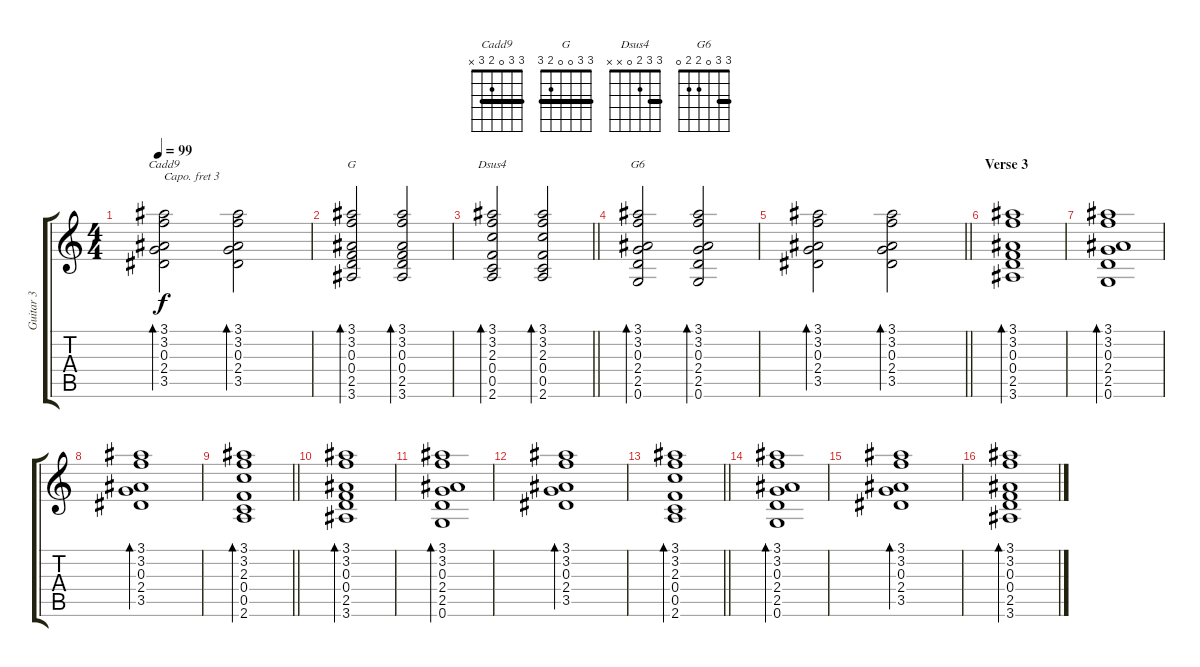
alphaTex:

\track ("Guitar 3" "Guitar 3") {instrument acousticguitarnylon}
\staff {score tabs}
\capo 3
\tuning (E4 B3 G3 D3 A2 E2) {hide}
\chord ("Cadd9" 3 3 0 2 3 x) {barre 3}
\chord ("G" 3 3 0 0 2 3) {barre 3}
\chord ("Dsus4" 3 3 2 0 x x) {barre 3}
\chord ("G6" 3 3 0 2 2 0) {barre 3}
\ts (4 4)
\tempo 99
\clef g2
\ks c
(3.1 3.2 0.3 2.4 3.5).2{bd 120 ch "Cadd9" dy f} (3.1 3.2 0.3 2.4 3.5).2{bd 120} |
(3.1 3.2 0.3 0.4 2.5 3.6).2{bd 120 ch "G"} (3.1 3.2 0.3 0.4 2.5 3.6).2{bd 120} |
\barLineRight lightlight
(3.1 3.2 2.3 0.4 0.5 2.6).2{bd 120 ch "Dsus4"} (3.1 3.2 2.3 0.4 0.5 2.6).2{bd 120} |
(3.1 3.2 0.3 2.4 2.5 0.6).2{bd 120 ch "G6"} (3.1 3.2 0.3 2.4 2.5 0.6).2{bd 120} |
\barLineRight lightlight
(3.1 3.2 0.3 2.4 3.5).2{bd 120} (3.1 3.2 0.3 2.4 3.5).2{bd 120} |
\section ("" "Verse 3")
(3.1 3.2 0.3 0.4 2.5 3.6).1{bd 120} |
(3.1 3.2 0.3 2.4 2.5 0.6).1{bd 120} |
(3.1 3.2 0.3 2.4 3.5).1{bd 120} |
\barLineRight lightlight
(3.1 3.2 2.3 0.4 0.5 2.6).1{bd 120} |
(3.1 3.2 0.3 0.4 2.5 3.6).1{bd 120} |
(3.1 3.2 0.3 2.4 2.5 0.6).1{bd 120} |
(3.1 3.2 0.3 2.4 3.5).1{bd 120} |
\barLineRight lightlight
(3.1 3.2 2.3 0.4 0.5 2.6).1{bd 120} |
(3.1 3.2 0.3 2.4 2.5 0.6).1{bd 120} |
(3.1 3.2 0.3 2.4 3.5).1{bd 120} |
(3.1 3.2 0.3 0.4 2.5 3.6).1{bd 120}
